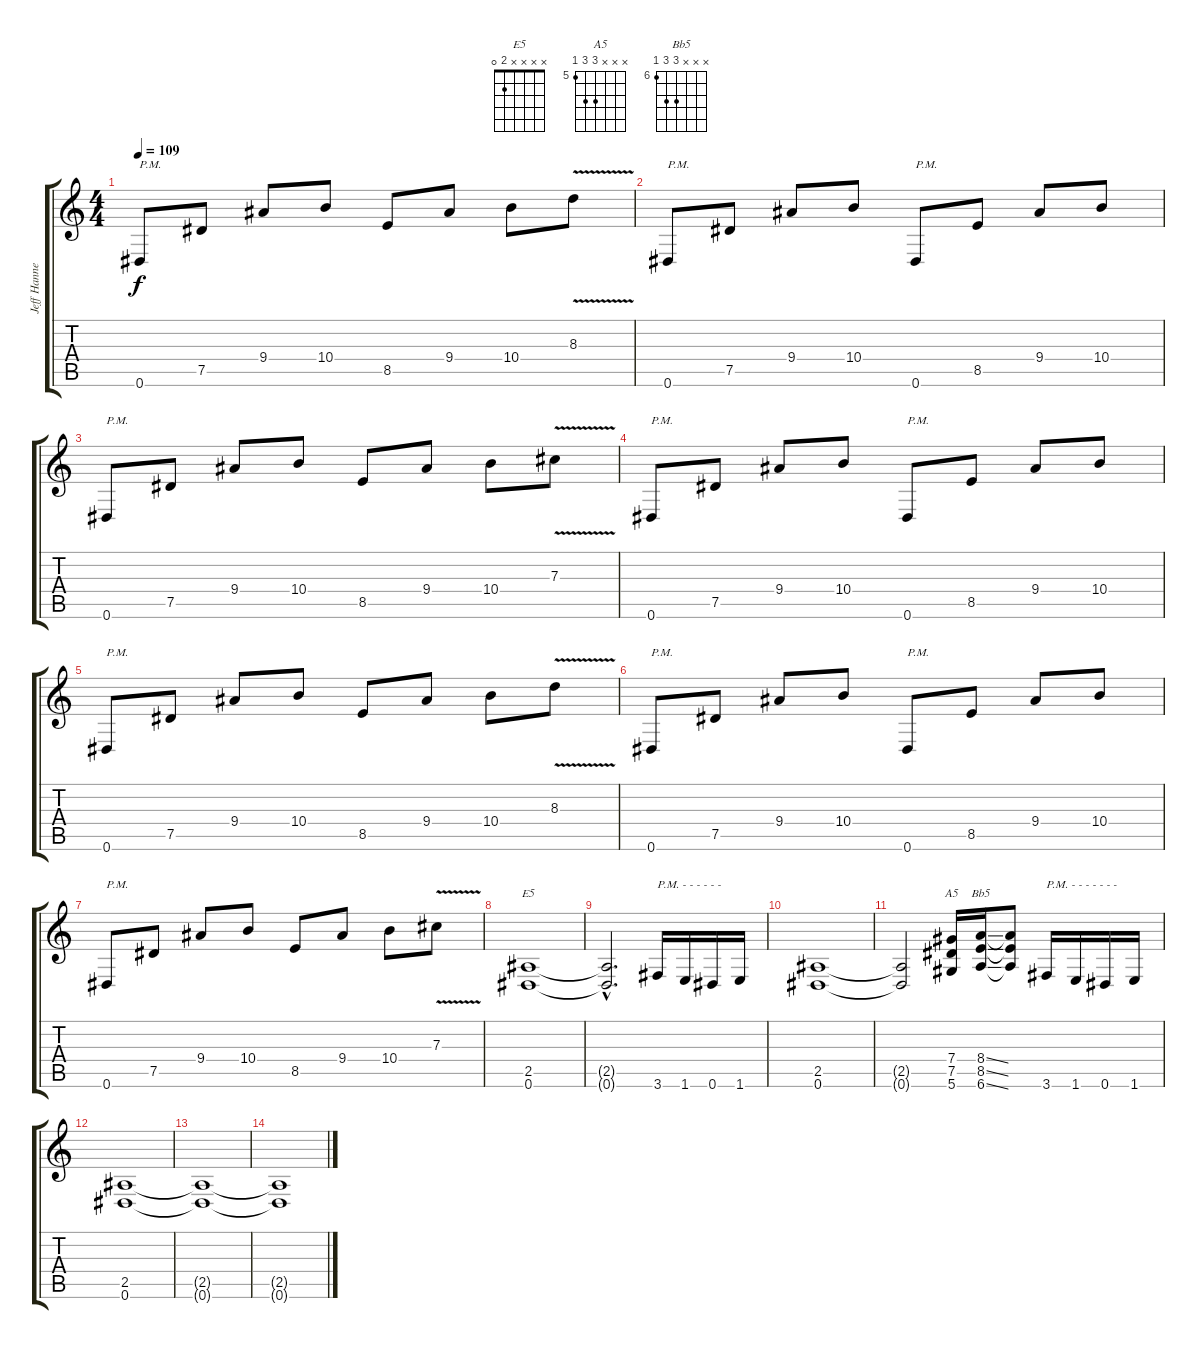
\track ("Jeff Hanneman" "Jeff Hanne") {instrument distortionguitar}
\staff {score tabs}
\tuning (Eb4 Bb3 Gb3 Db3 Ab2 Eb2) {hide}
\chord ("E5" x x x x 2 0)
\chord ("A5" x x x 7 7 5) {firstfret 5}
\chord ("Bb5" x x x 8 8 6) {firstfret 6}
\ts (4 4)
\tempo 109
\clef g2
\ks c
0.6.8{txt "P.M." dy f} 7.5.8 9.4.8 10.4.8 8.5.8 9.4.8 10.4.8 8.3{v}.8 |
0.6.8{txt "P.M."} 7.5.8 9.4.8 10.4.8 0.6.8{txt "P.M."} 8.5.8 9.4.8 10.4.8 |
0.6.8{txt "P.M."} 7.5.8 9.4.8 10.4.8 8.5.8 9.4.8 10.4.8 7.3{v}.8 |
0.6.8{txt "P.M."} 7.5.8 9.4.8 10.4.8 0.6.8{txt "P.M."} 8.5.8 9.4.8 10.4.8 |
0.6.8{txt "P.M."} 7.5.8 9.4.8 10.4.8 8.5.8 9.4.8 10.4.8 8.3{v}.8 |
0.6.8{txt "P.M."} 7.5.8 9.4.8 10.4.8 0.6.8{txt "P.M."} 8.5.8 9.4.8 10.4.8 |
0.6.8{txt "P.M."} 7.5.8 9.4.8 10.4.8 8.5.8 9.4.8 10.4.8 7.3{v}.8 |
(2.5 0.6).1{ch "E5"} |
(2.5{hac t} 0.6{hac t}).2{d} 3.6.16{txt "P.M. - - - - - -"} 1.6.16 0.6.16 1.6.16 |
(2.5 0.6).1 |
(2.5{t} 0.6{t}).2 (7.4 7.5 5.6).16{ch "A5"} (8.4{ss} 8.5{ss} 6.6{ss}).16{ch "Bb5"} (8.4{t} 8.5{t} 6.6{t}).8 3.6.16{txt "P.M. - - - - - - - "} 1.6.16 0.6.16 1.6.16 |
(2.5 0.6).1 |
(2.5{t} 0.6{t}).1 |
(2.5{t} 0.6{t}).1
